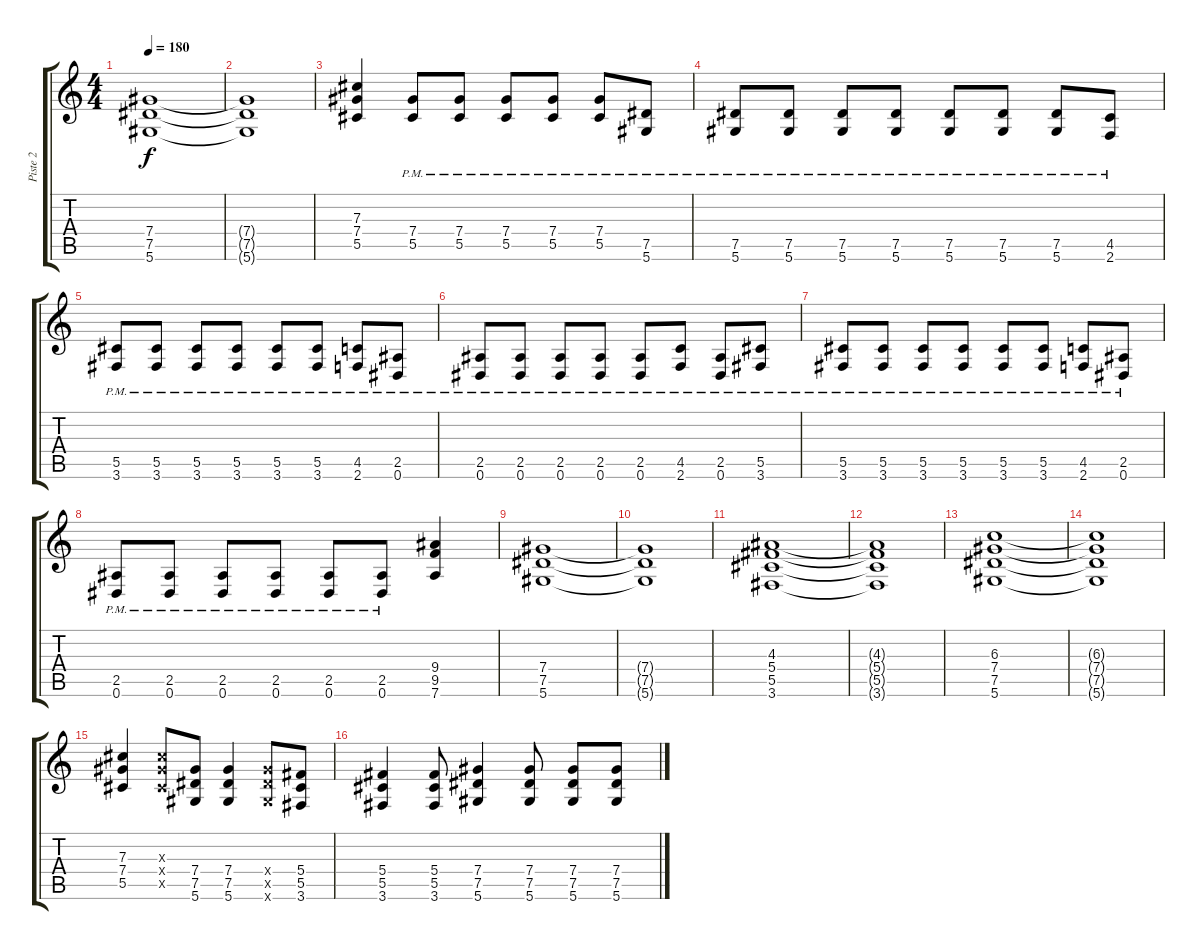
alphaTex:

\track ("Piste 2" "Piste 2") {instrument distortionguitar}
\staff {score tabs}
\tuning (Eb4 Bb3 Gb3 Db3 Ab2 Eb2) {hide}
\ts (4 4)
\tempo 180
\clef g2
\ks c
(7.4 7.5 5.6).1{dy f} |
(7.4{t} 7.5{t} 5.6{t}).1 |
(7.3 7.4 5.5).4 (7.4{pm} 5.5{pm}).8 (7.4{pm} 5.5{pm}).8 (7.4{pm} 5.5{pm}).8 (7.4{pm} 5.5{pm}).8 (7.4{pm} 5.5{pm}).8 (7.5{pm} 5.6{pm}).8 |
(7.5{pm} 5.6{pm}).8 (7.5{pm} 5.6{pm}).8 (7.5{pm} 5.6{pm}).8 (7.5{pm} 5.6{pm}).8 (7.5{pm} 5.6{pm}).8 (7.5{pm} 5.6{pm}).8 (7.5{pm} 5.6{pm}).8 (4.5{pm} 2.6{pm}).8 |
(5.5{pm} 3.6{pm}).8 (5.5{pm} 3.6{pm}).8 (5.5{pm} 3.6{pm}).8 (5.5{pm} 3.6{pm}).8 (5.5{pm} 3.6{pm}).8 (5.5{pm} 3.6{pm}).8 (4.5{pm} 2.6{pm}).8 (2.5{pm} 0.6{pm}).8 |
(2.5{pm} 0.6{pm}).8 (2.5{pm} 0.6{pm}).8 (2.5{pm} 0.6{pm}).8 (2.5{pm} 0.6{pm}).8 (2.5{pm} 0.6{pm}).8 (4.5{pm} 2.6{pm}).8 (2.5{pm} 0.6{pm}).8 (5.5{pm} 3.6{pm}).8 |
(5.5{pm} 3.6{pm}).8 (5.5{pm} 3.6{pm}).8 (5.5{pm} 3.6{pm}).8 (5.5{pm} 3.6{pm}).8 (5.5{pm} 3.6{pm}).8 (5.5{pm} 3.6{pm}).8 (4.5{pm} 2.6{pm}).8 (2.5{pm} 0.6{pm}).8 |
(2.5{pm} 0.6{pm}).8 (2.5{pm} 0.6{pm}).8 (2.5{pm} 0.6{pm}).8 (2.5{pm} 0.6{pm}).8 (2.5{pm} 0.6{pm}).8 (2.5{pm} 0.6{pm}).8 (9.4 9.5 7.6).4 |
(7.4 7.5 5.6).1 |
(7.4{t} 7.5{t} 5.6{t}).1 |
(4.3 5.4 5.5 3.6).1 |
(4.3{t} 5.4{t} 5.5{t} 3.6{t}).1 |
(6.3 7.4 7.5 5.6).1 |
(6.3{t} 7.4{t} 7.5{t} 5.6{t}).1 |
(7.3 7.4 5.5).4 (7.3{x} 7.4{x} 5.5{x}).8 (7.4 7.5 5.6).8 (7.4 7.5 5.6).4 (7.4{x} 7.5{x} 5.6{x}).8 (5.4 5.5 3.6).8 |
(5.4 5.5 3.6).4 (5.4 5.5 3.6).8 (7.4 7.5 5.6).4 (7.4 7.5 5.6).8 (7.4 7.5 5.6).8 (7.4 7.5 5.6).8
